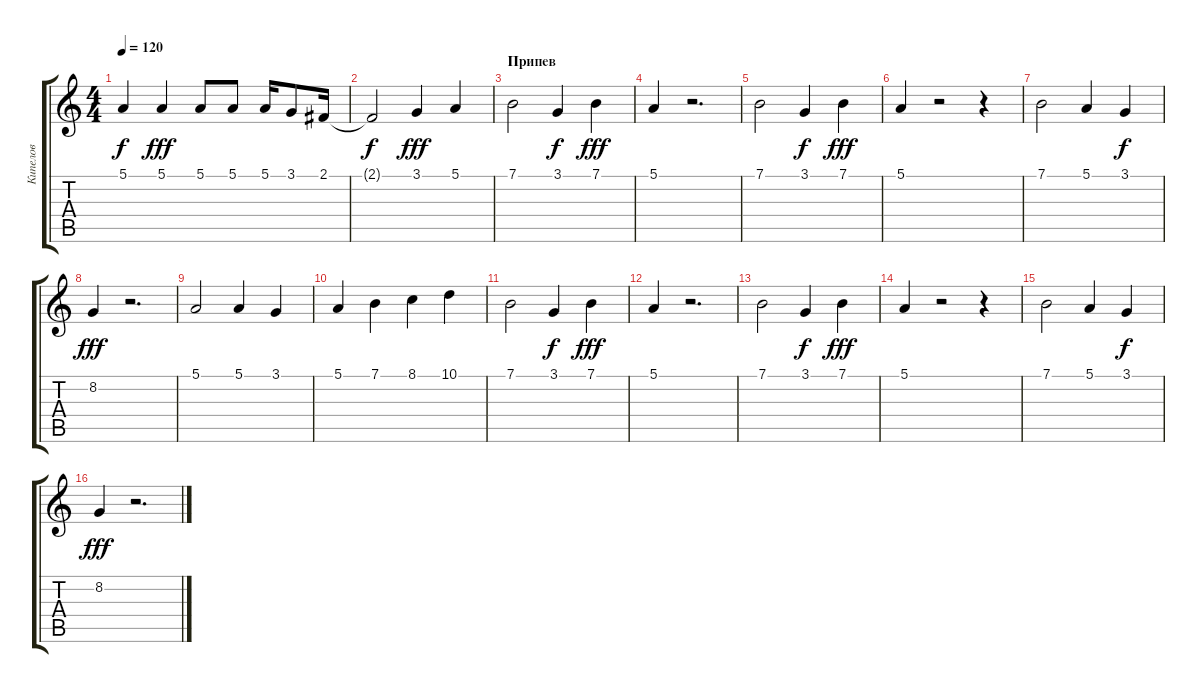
\track ("Кипелов " "Кипелов ") {instrument tenorsax}
\staff {score tabs}
\tuning (E4 B3 G3 D3 A2 E2) {hide}
\ts (4 4)
\tempo 120
\clef g2
\ks c
5.1{t}.4{dy f} 5.1.4{dy fff} 5.1.8 5.1.8 5.1.16 3.1.8 2.1.16 |
2.1{t}.2{dy f} 3.1.4{dy fff} 5.1.4 |
\section ("" "Припев")
7.1.2 3.1.4{dy f} 7.1.4{dy fff} |
5.1.4 r.2{d} |
7.1.2 3.1.4{dy f} 7.1.4{dy fff} |
5.1.4 r.2 r.4 |
7.1.2 5.1.4 3.1.4{dy f} |
8.2.4{dy fff} r.2{d} |
5.1.2 5.1.4 3.1.4 |
5.1.4 7.1.4 8.1.4 10.1.4 |
7.1.2 3.1.4{dy f} 7.1.4{dy fff} |
5.1.4 r.2{d} |
7.1.2 3.1.4{dy f} 7.1.4{dy fff} |
5.1.4 r.2 r.4 |
7.1.2 5.1.4 3.1.4{dy f} |
8.2.4{dy fff} r.2{d}
